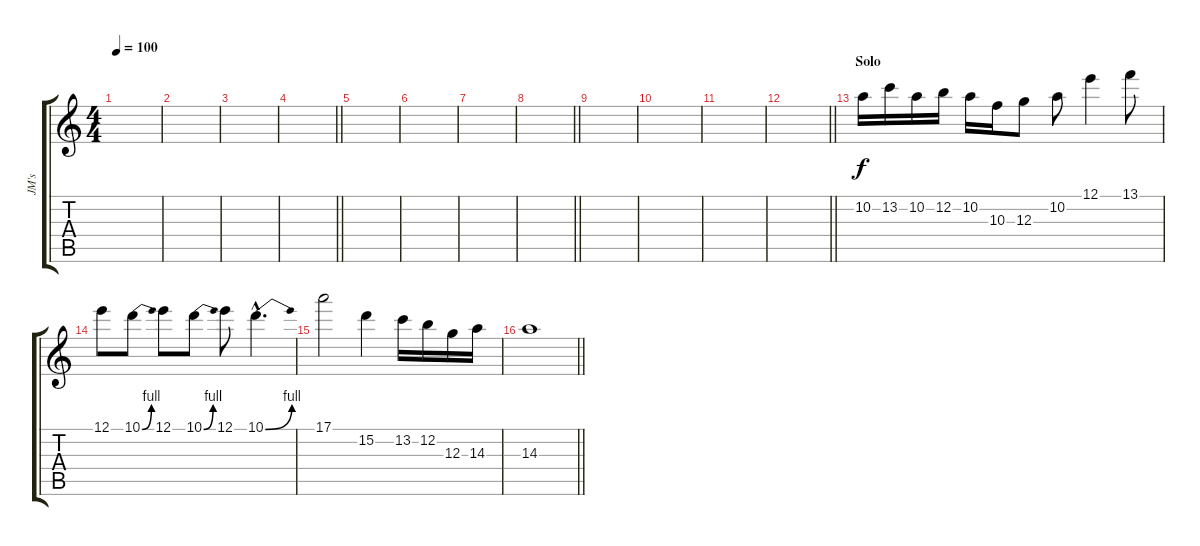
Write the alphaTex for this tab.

\track ("JM's" "JM's") {instrument overdrivenguitar}
\staff {score tabs}
\tuning (E4 B3 G3 D3 A2 E2) {hide}
\ts (4 4)
\tempo 100
\clef g2
\ks c
|
|
|
\barLineRight lightlight
|
|
|
|
\barLineRight lightlight
|
|
|
|
\barLineRight lightlight
|
\section ("" "Solo")
10.2.16 13.2.16 10.2.16 12.2.16 10.2.16 10.3.16 12.3.8 10.2.8 12.1.4 13.1.8 |
12.1.8 10.1{be (bend 0 0 60 4)}.8 12.1.8 10.1{be (bend 0 0 60 4)}.8 12.1.8 10.1{be (bend 0 0 60 4) hac}.4{d} |
17.1.2 15.2.4 13.2.16 12.2.16 12.3.16 14.3.16 |
\barLineRight lightlight
14.3.1
